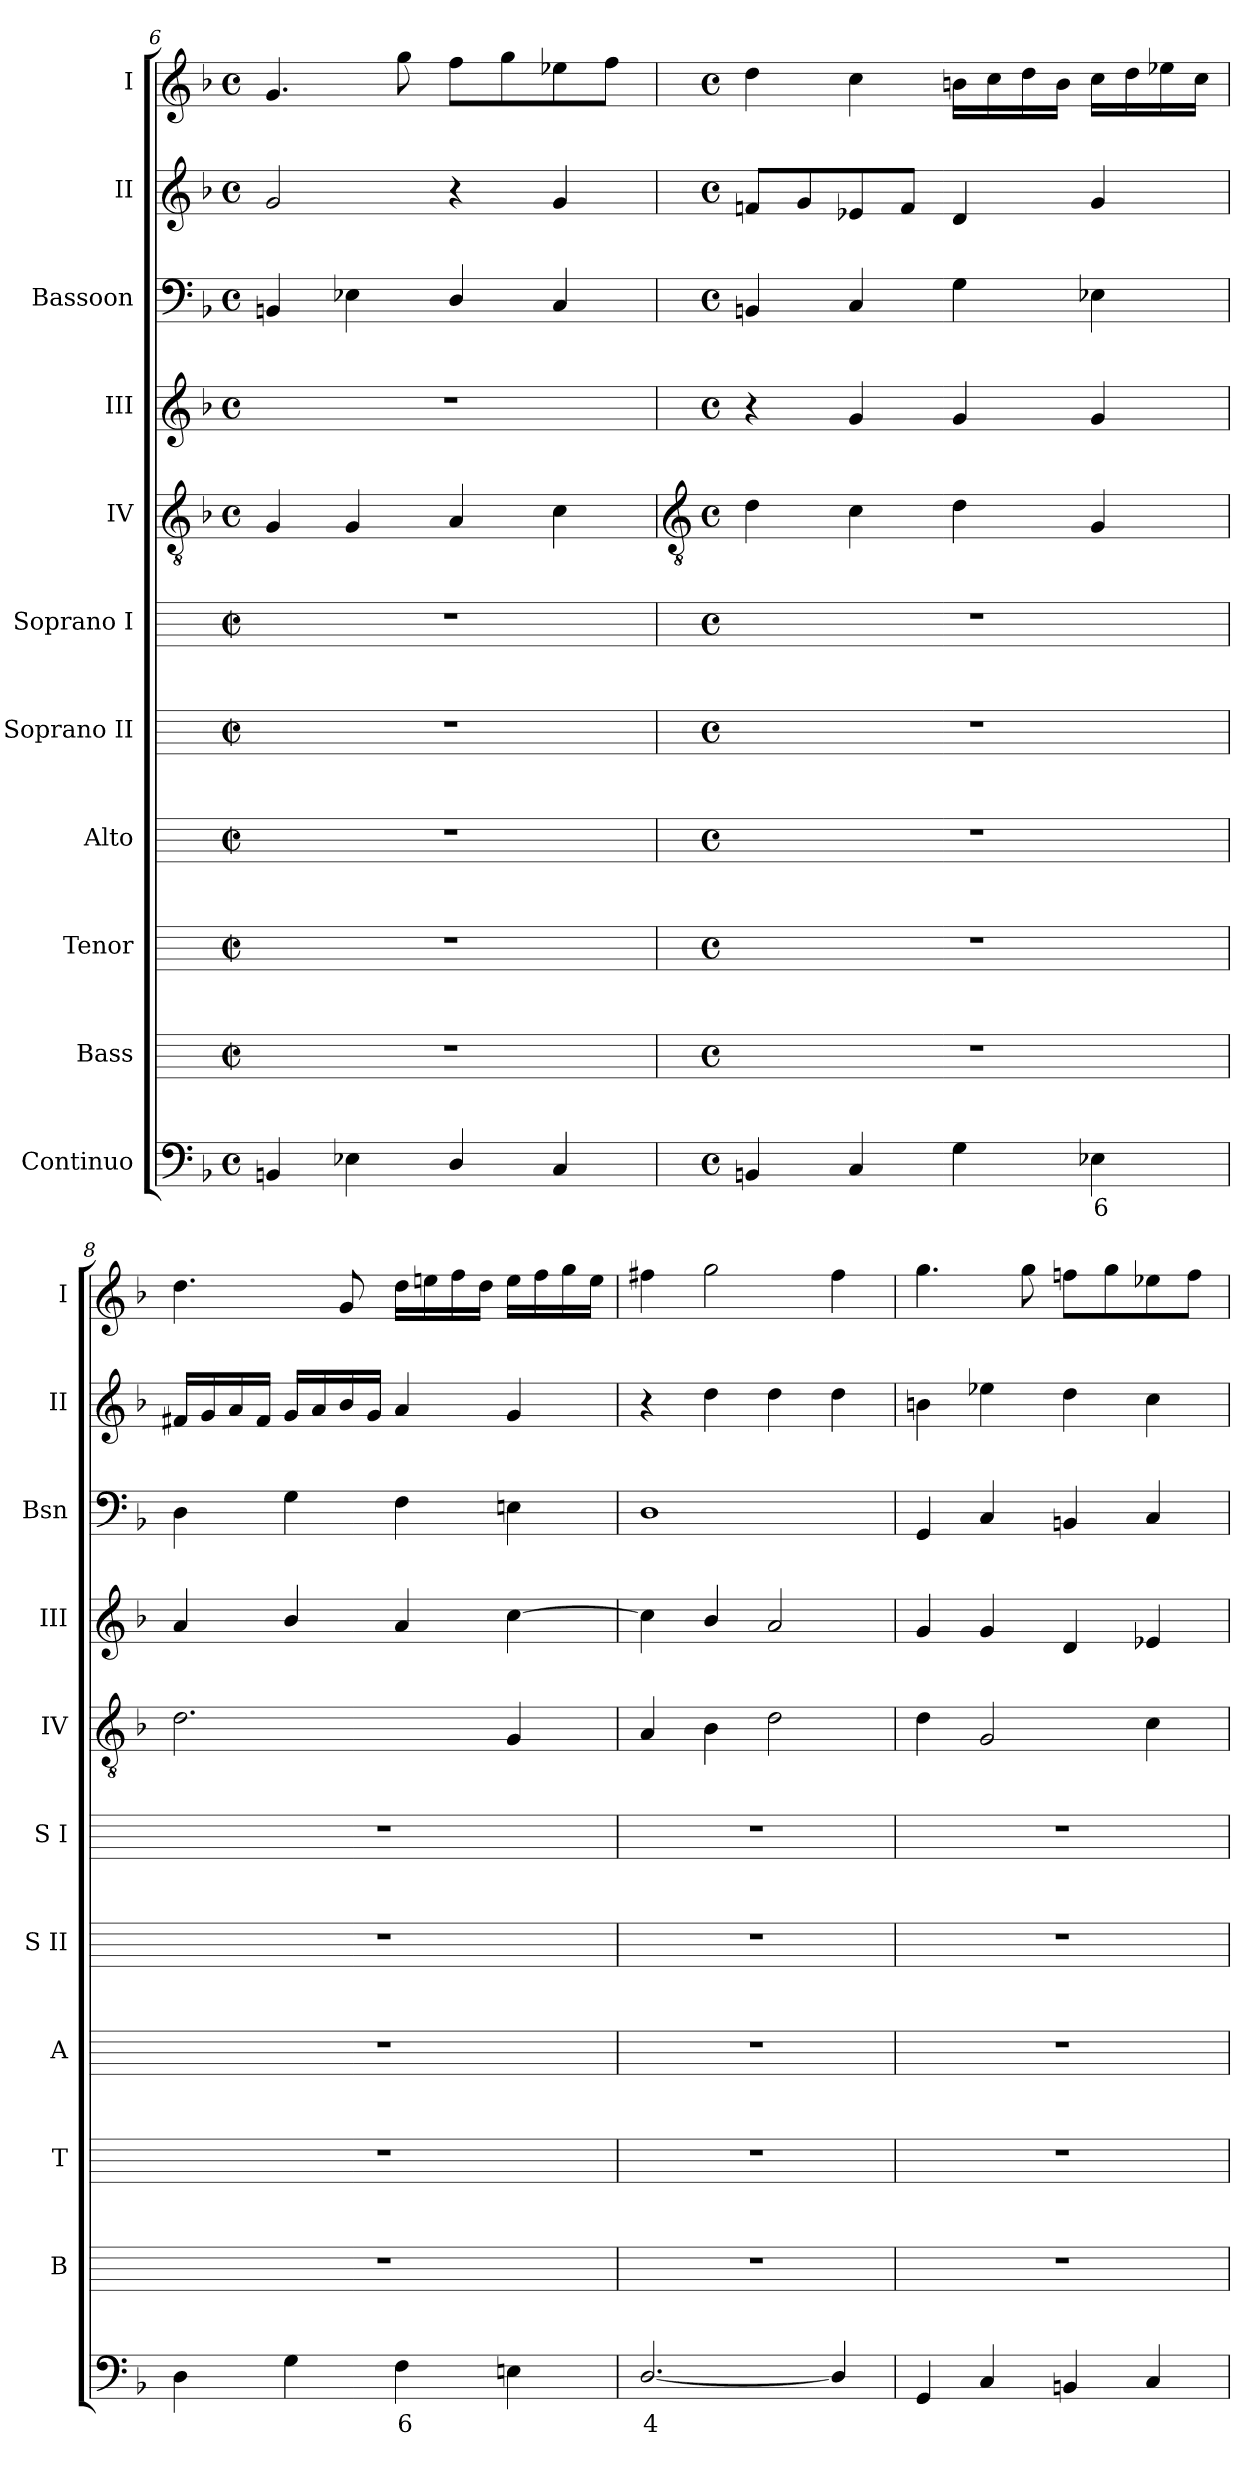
**kern	**text	**kern	**kern	**kern	**kern	**kern	**kern	**kern	**kern	**kern	**kern
*part11	*part11	*part10	*part9	*part8	*part7	*part6	*part5	*part4	*part3	*part2	*part1
*staff11	*staff11	*staff10	*staff9	*staff8	*staff7	*staff6	*staff5	*staff4	*staff3	*staff2	*staff1
*I"Continuo	*	*I"Bass	*I"Tenor	*I"Alto	*I"Soprano II	*I"Soprano I	*I"IV	*I"III	*I"Bassoon	*I"II	*I"I
*	*	*I'B	*I'T	*I'A	*I'S II	*I'S I	*I'IV	*I'III	*I'Bsn	*I'II	*I'I
*clefF4	*	*	*	*	*	*	*clefGv2	*clefG2	*clefF4	*clefG2	*clefG2
*k[b-]	*	*	*	*	*	*	*k[b-]	*k[b-]	*k[b-]	*k[b-]	*k[b-]
*F:	*	*	*	*	*	*	*F:	*F:	*F:	*F:	*F:
*M4/4	*	*M2/2	*M2/2	*M2/2	*M2/2	*M2/2	*M4/4	*M4/4	*M4/4	*M4/4	*M4/4
*met(c)	*	*met(c|)	*met(c|)	*met(c|)	*met(c|)	*met(c|)	*met(c)	*met(c)	*met(c)	*met(c)	*met(c)
=6	=6	=6	=6	=6	=6	=6	=6	=6	=6	=6	=6
4BBn	.	1r	1r	1r	1r	1r	4G	1r	4BBn	2g	4.g
4E-X	.	.	.	.	.	.	4G	.	4E-X	.	.
.	.	.	.	.	.	.	.	.	.	.	8gg
4D/	.	.	.	.	.	.	4A	.	4D/	4r	8ffL
.	.	.	.	.	.	.	.	.	.	.	8gg
4C	.	.	.	.	.	.	4c	.	4C	4g	8ee-X
.	.	.	.	.	.	.	.	.	.	.	8ffJ
!!LO:LB:g=z
=7	=7	=7	=7	=7	=7	=7	=7	=7	=7	=7	=7
*	*	*	*	*	*	*	*clefGv2	*	*	*	*
*M4/4	*	*M4/4	*M4/4	*M4/4	*M4/4	*M4/4	*M4/4	*M4/4	*M4/4	*M4/4	*M4/4
*met(c)	*	*met(c)	*met(c)	*met(c)	*met(c)	*met(c)	*met(c)	*met(c)	*met(c)	*met(c)	*met(c)
4BBn	.	1r	1r	1r	1r	1r	4d	4r	4BBn	8fnL	4dd
.	.	.	.	.	.	.	.	.	.	8g	.
4C	.	.	.	.	.	.	4c	4g	4C	8e-X	4cc
.	.	.	.	.	.	.	.	.	.	8fJ	.
4G	.	.	.	.	.	.	4d	4g	4G	4d	16bnLL
.	.	.	.	.	.	.	.	.	.	.	16cc
.	.	.	.	.	.	.	.	.	.	.	16dd
.	.	.	.	.	.	.	.	.	.	.	16bJJ
!	!LO:LY:b	!	!	!	!	!	!	!	!	!	!
4E-X	6	.	.	.	.	.	4G	4g	4E-X	4g	16ccLL
.	.	.	.	.	.	.	.	.	.	.	16dd
.	.	.	.	.	.	.	.	.	.	.	16ee-X
.	.	.	.	.	.	.	.	.	.	.	16ccJJ
=8	=8	=8	=8	=8	=8	=8	=8	=8	=8	=8	=8
4D	.	1r	1r	1r	1r	1r	2.d	4a	4D	16f#XLL	4.dd
.	.	.	.	.	.	.	.	.	.	16g	.
.	.	.	.	.	.	.	.	.	.	16a	.
.	.	.	.	.	.	.	.	.	.	16f#JJ	.
4G	.	.	.	.	.	.	.	4b-/	4G	16gLL	.
.	.	.	.	.	.	.	.	.	.	16a	.
.	.	.	.	.	.	.	.	.	.	16b-	8g
.	.	.	.	.	.	.	.	.	.	16gJJ	.
!	!LO:LY:b	!	!	!	!	!	!	!	!	!	!
4F	6	.	.	.	.	.	.	4a	4F	4a	16ddLL
.	.	.	.	.	.	.	.	.	.	.	16een
.	.	.	.	.	.	.	.	.	.	.	16ff
.	.	.	.	.	.	.	.	.	.	.	16ddJJ
4En	.	.	.	.	.	.	4G	[4cc	4En	4g	16eeLL
.	.	.	.	.	.	.	.	.	.	.	16ff
.	.	.	.	.	.	.	.	.	.	.	16gg
.	.	.	.	.	.	.	.	.	.	.	16eeJJ
=9	=9	=9	=9	=9	=9	=9	=9	=9	=9	=9	=9
!	!LO:LY:b	!	!	!	!	!	!	!	!	!	!
[2.D/	4	1r	1r	1r	1r	1r	4A	4cc]	1D	4r	4ff#X
.	.	.	.	.	.	.	4B-	4b-/	.	4dd	2gg
.	.	.	.	.	.	.	2d	2a	.	4dd	.
4D/]	.	.	.	.	.	.	.	.	.	4dd	4ff#
=10	=10	=10	=10	=10	=10	=10	=10	=10	=10	=10	=10
4GG	.	1r	1r	1r	1r	1r	4d	4g	4GG	4bn	4.gg
4C	.	.	.	.	.	.	2G	4g	4C	4ee-X	.
.	.	.	.	.	.	.	.	.	.	.	8gg
4BBn	.	.	.	.	.	.	.	4d	4BBn	4dd	8ffnL
.	.	.	.	.	.	.	.	.	.	.	8gg
4C	.	.	.	.	.	.	4c	4e-X	4C	4cc	8ee-X
.	.	.	.	.	.	.	.	.	.	.	8ffJ
=	=	=	=	=	=	=	=	=	=	=	=
*-	*-	*-	*-	*-	*-	*-	*-	*-	*-	*-	*-
